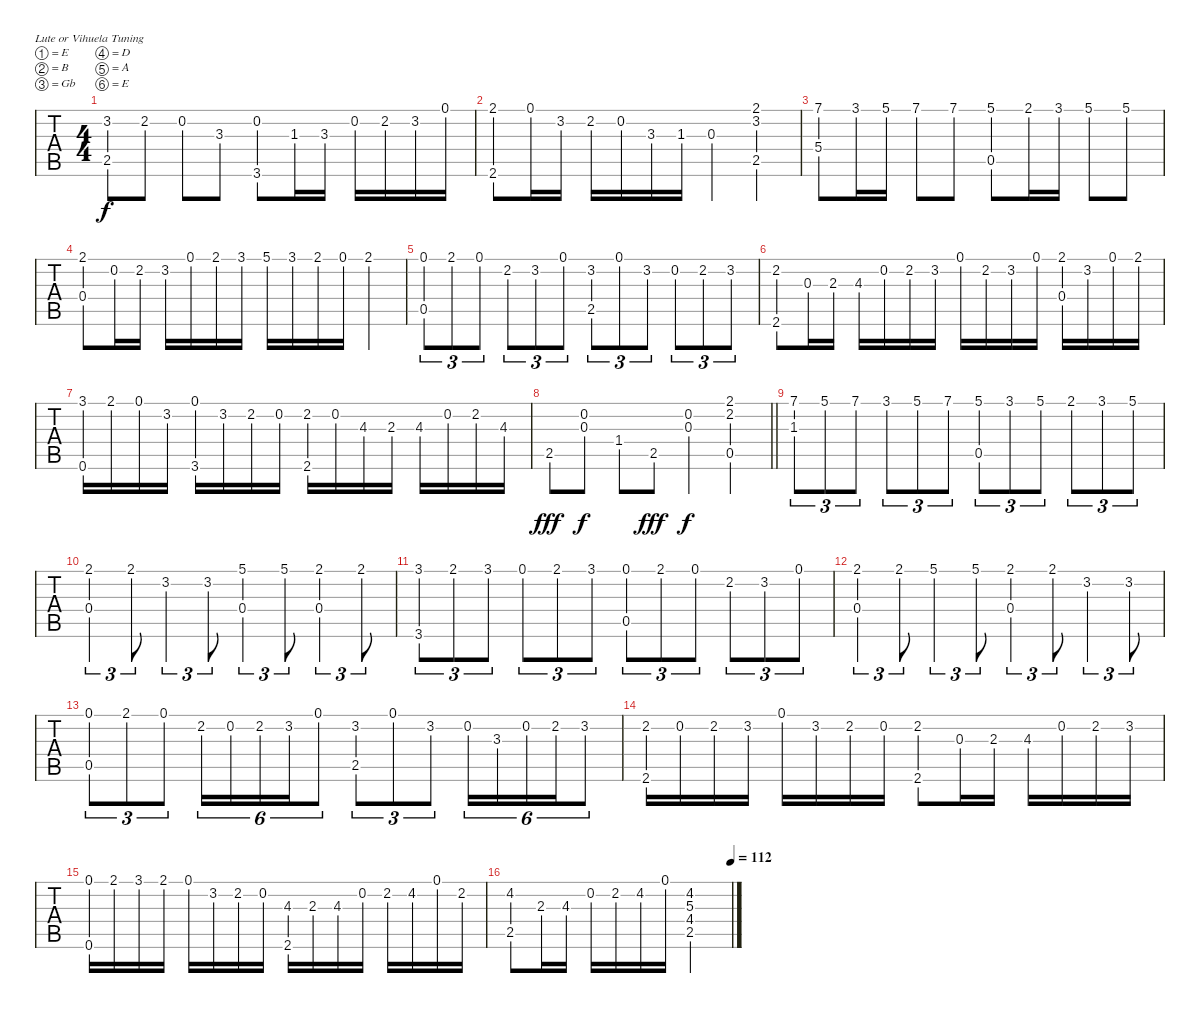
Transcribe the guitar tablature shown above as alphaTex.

\bracketExtendMode groupsimilarinstruments
\singleTrackTrackNamePolicy hidden
\multiTrackTrackNamePolicy hidden
\firstSystemTrackNameOrientation horizontal
\otherSystemsTrackNameOrientation horizontal
\track ("Piste 1" "N-Gt") {instrument acousticguitarnylon}
\staff {tabs}
\tuning (E4 B3 Gb3 D3 A2 E2)
\ts (4 4)
\tempo (112 hide)
\clef g2
\ks d
(3.2 2.5).8{dy f} 2.2.8 0.2.8 3.3.8 (0.2 3.6).8 1.3.16 3.3.16 0.2.16 2.2.16 3.2.16 0.1.16 |
(2.1 2.6).8 0.1.16 3.2.16 2.2.16 0.2.16 3.3.16 1.3.16 0.3.4 (2.1 3.2 2.5).4 |
(7.1 5.4).8 3.1.16 5.1.16 7.1.8 7.1.8 (5.1 0.5).8 2.1.16 3.1.16 5.1.8 5.1.8 |
(2.1 0.4).8 0.2.16 2.2.16 3.2.16 0.1.16 2.1.16 3.1.16 5.1.16 3.1.16 2.1.16 0.1.16 2.1.4 |
(0.1 0.5).8{tu (3 2)} 2.1.8{tu (3 2)} 0.1.8{tu (3 2)} 2.2.8{tu (3 2)} 3.2.8{tu (3 2)} 0.1.8{tu (3 2)} (3.2 2.5).8{tu (3 2)} 0.1.8{tu (3 2)} 3.2.8{tu (3 2)} 0.2.8{tu (3 2)} 2.2.8{tu (3 2)} 3.2.8{tu (3 2)} |
(2.2 2.6).8 0.3.16 2.3.16 4.3.16 0.2.16 2.2.16 3.2.16 0.1.16 2.2.16 3.2.16 0.1.16 (2.1 0.4).16 3.2.16 0.1.16 2.1.16 |
(3.1 0.6).16 2.1.16 0.1.16 3.2.16 (0.1 3.6).16 3.2.16 2.2.16 0.2.16 (2.2 2.6).16 0.2.16 4.3.16 2.3.16 4.3.16 0.2.16 2.2.16 4.3.16 |
\barLineRight lightlight
2.5.8{dy fff} (0.2 0.3).8{dy f} 1.4.8 2.5.8{dy fff} (0.2 0.3).4{dy f} (2.1 2.2 0.5).4 |
(7.1 1.3).8{tu (3 2)} 5.1.8{tu (3 2)} 7.1.8{tu (3 2)} 3.1.8{tu (3 2)} 5.1.8{tu (3 2)} 7.1.8{tu (3 2)} (5.1 0.5).8{tu (3 2)} 3.1.8{tu (3 2)} 5.1.8{tu (3 2)} 2.1.8{tu (3 2)} 3.1.8{tu (3 2)} 5.1.8{tu (3 2)} |
(2.1 0.4).4{tu (3 2)} 2.1.8{tu (3 2)} 3.2.4{tu (3 2)} 3.2.8{tu (3 2)} (5.1 0.4).4{tu (3 2)} 5.1.8{tu (3 2)} (2.1 0.4).4{tu (3 2)} 2.1.8{tu (3 2)} |
(3.1 3.6).8{tu (3 2)} 2.1.8{tu (3 2)} 3.1.8{tu (3 2)} 0.1.8{tu (3 2)} 2.1.8{tu (3 2)} 3.1.8{tu (3 2)} (0.1 0.5).8{tu (3 2)} 2.1.8{tu (3 2)} 0.1.8{tu (3 2)} 2.2.8{tu (3 2)} 3.2.8{tu (3 2)} 0.1.8{tu (3 2)} |
(2.1 0.4).4{tu (3 2)} 2.1.8{tu (3 2)} 5.1.4{tu (3 2)} 5.1.8{tu (3 2)} (2.1 0.4).4{tu (3 2)} 2.1.8{tu (3 2)} 3.2.4{tu (3 2)} 3.2.8{tu (3 2)} |
(0.1 0.5).8{tu (3 2)} 2.1.8{tu (3 2)} 0.1.8{tu (3 2)} 2.2.16{tu (6 4)} 0.2.16{tu (6 4)} 2.2.16{tu (6 4)} 3.2.16{tu (6 4)} 0.1.8{tu (6 4)} (3.2 2.5).8{tu (3 2)} 0.1.8{tu (3 2)} 3.2.8{tu (3 2)} 0.2.16{tu (6 4)} 3.3.16{tu (6 4)} 0.2.16{tu (6 4)} 2.2.16{tu (6 4)} 3.2.8{tu (6 4)} |
(2.2 2.6).16 0.2.16 2.2.16 3.2.16 0.1.16 3.2.16 2.2.16 0.2.16 (2.2 2.6).8 0.3.16 2.3.16 4.3.16 0.2.16 2.2.16 3.2.16 |
(0.1 0.6).16 2.1.16 3.1.16 2.1.16 0.1.16 3.2.16 2.2.16 0.2.16 (4.3 2.6).16 2.3.16 4.3.16 0.2.16 2.2.16 4.2.16 0.1.16 2.2.16 |
\tempo (112 1)
(4.2 2.5).8 2.3.16 4.3.16 0.2.16 2.2.16 4.2.16 0.1.16 (4.2 5.3 4.4 2.5).2
